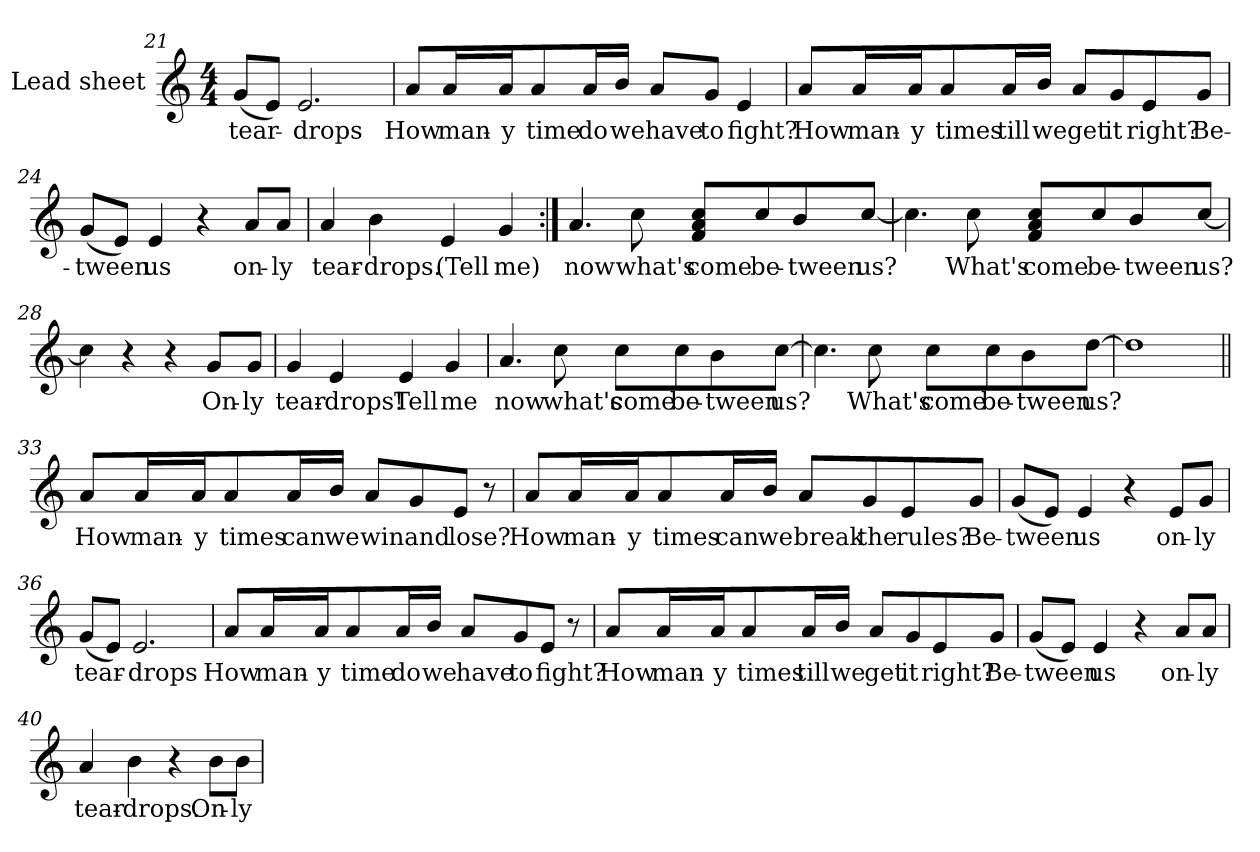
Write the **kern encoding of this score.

**kern	**text
*part1	*part1
*staff1	*staff1
*I"Lead sheet	*
*clefG2	*
*k[]	*
*C:	*
*M4/4	*
=21	=21
!	!LO:LY:b:color=#0000FF
(8gL	tear-
8eJ)	.
!	!LO:LY:b:color=#0000FF
2.e	-drops
!!LO:LB:g=z
=22	=22
!	!LO:LY:b:color=#0000FF
8aL	How
!	!LO:LY:b:color=#0000FF
16aL	man-
!	!LO:LY:b:color=#0000FF
16aJ	-y
!	!LO:LY:b:color=#0000FF
8a	time
!	!LO:LY:b:color=#0000FF
16aL	do
!	!LO:LY:b:color=#0000FF
16bJJ	we
!	!LO:LY:b:color=#0000FF
8aL	have
!	!LO:LY:b:color=#0000FF
8gJ	to
!	!LO:LY:b:color=#0000FF
4e	fight?
=23	=23
!	!LO:LY:b:color=#0000FF
8aL	How
!	!LO:LY:b:color=#0000FF
16aL	man-
!	!LO:LY:b:color=#0000FF
16aJ	-y
!	!LO:LY:b:color=#0000FF
8a	times
!	!LO:LY:b:color=#0000FF
16aL	till
!	!LO:LY:b:color=#0000FF
16bJJ	we
!	!LO:LY:b:color=#0000FF
8aL	get
!	!LO:LY:b:color=#0000FF
8g	it
!	!LO:LY:b:color=#0000FF
8e	right?
!	!LO:LY:b:color=#0000FF
8gJ	Be-
=24	=24
!	!LO:LY:b:color=#0000FF
(8gL	-tween
8eJ)	.
!	!LO:LY:b:color=#0000FF
4e	us
4r	.
!	!LO:LY:b:color=#0000FF
8aL	on-
!	!LO:LY:b:color=#0000FF
8aJ	-ly
=25	=25
!	!LO:LY:b:color=#0000FF
4a	tear-
!	!LO:LY:b:color=#0000FF
4b	-drops.
!	!LO:LY:b:color=#FF0080
4e	(Tell
!	!LO:LY:b:color=#FF0080
4g	me)
!!LO:PB:g=z
=26:|!	=26:|!
!	!LO:LY:b:color=#FF0080
4.a	now
!	!LO:LY:b:color=#FF0080
8cc	what's
!	!LO:LY:b:color=#FF0080
8f 8a 8ccL	come
!	!LO:LY:b:color=#FF0080
8cc	be-
!	!LO:LY:b:color=#FF0080
8b	-tween
!	!LO:LY:b:color=#FF0080
[8ccJ	us?
=27	=27
4.cc]	.
!	!LO:LY:b:color=#FF0080
8cc	What's
!	!LO:LY:b:color=#FF0080
8f 8a 8ccL	come
!	!LO:LY:b:color=#FF0080
8cc	be-
!	!LO:LY:b:color=#FF0080
8b	-tween
!	!LO:LY:b:color=#FF0080
[8ccJ	us?
=28	=28
4cc]	.
4r	.
4r	.
!	!LO:LY:b:color=#FF0080
8gL	On-
!	!LO:LY:b:color=#FF0080
8gJ	-ly
=29	=29
!	!LO:LY:b:color=#FF0080
4g	tear-
!	!LO:LY:b:color=#FF0080
4e	-drops!
!	!LO:LY:b:color=#FF0080
4e	Tell
!	!LO:LY:b:color=#FF0080
4g	me
=30	=30
!	!LO:LY:b:color=#FF0080
4.a	now
!	!LO:LY:b:color=#FF0080
8cc	what's
!	!LO:LY:b:color=#FF0080
8ccL	come
!	!LO:LY:b:color=#FF0080
8cc	be-
!	!LO:LY:b:color=#FF0080
8b	-tween
!	!LO:LY:b:color=#FF0080
[8ccJ	us?
!!LO:LB:g=z
=31	=31
4.cc]	.
!	!LO:LY:b:color=#FF0080
8cc	What's
!	!LO:LY:b:color=#FF0080
8ccL	come
!	!LO:LY:b:color=#FF0080
8cc	be-
!	!LO:LY:b:color=#FF0080
8b	-tween
!	!LO:LY:b:color=#FF0080
[8ddJ	us?
=32	=32
1dd]	.
=33||	=33||
!	!LO:LY:b:color=#0000FF
8aL	How
!	!LO:LY:b:color=#0000FF
16aL	man-
!	!LO:LY:b:color=#0000FF
16aJ	-y
!	!LO:LY:b:color=#0000FF
8a	times
!	!LO:LY:b:color=#0000FF
16aL	can
!	!LO:LY:b:color=#0000FF
16bJJ	we
!	!LO:LY:b:color=#0000FF
8aL	win
!	!LO:LY:b:color=#0000FF
8g	and
!	!LO:LY:b:color=#0000FF
8eJ	lose?
8r	.
=34	=34
!	!LO:LY:b:color=#0000FF
8aL	How
!	!LO:LY:b:color=#0000FF
16aL	man-
!	!LO:LY:b:color=#0000FF
16aJ	-y
!	!LO:LY:b:color=#0000FF
8a	times
!	!LO:LY:b:color=#0000FF
16aL	can
!	!LO:LY:b:color=#0000FF
16bJJ	we
!	!LO:LY:b:color=#0000FF
8aL	break
!	!LO:LY:b:color=#0000FF
8g	the
!	!LO:LY:b:color=#0000FF
8e	rules?
!	!LO:LY:b:color=#0000FF
8gJ	Be-
!!LO:LB:g=z
=35	=35
!	!LO:LY:b:color=#0000FF
(8gL	-tween
8eJ)	.
!	!LO:LY:b:color=#0000FF
4e	us
4r	.
!	!LO:LY:b:color=#0000FF
8eL	on-
!	!LO:LY:b:color=#0000FF
8gJ	-ly
=36	=36
!	!LO:LY:b:color=#0000FF
(8gL	tear-
8eJ)	.
!	!LO:LY:b:color=#0000FF
2.e	-drops
=37	=37
!	!LO:LY:b:color=#0000FF
8aL	How
!	!LO:LY:b:color=#0000FF
16aL	man-
!	!LO:LY:b:color=#0000FF
16aJ	-y
!	!LO:LY:b:color=#0000FF
8a	time
!	!LO:LY:b:color=#0000FF
16aL	do
!	!LO:LY:b:color=#0000FF
16bJJ	we
!	!LO:LY:b:color=#0000FF
8aL	have
!	!LO:LY:b:color=#0000FF
8g	to
!	!LO:LY:b:color=#0000FF
8eJ	fight?
8r	.
=38	=38
!	!LO:LY:b:color=#0000FF
8aL	How
!	!LO:LY:b:color=#0000FF
16aL	man-
!	!LO:LY:b:color=#0000FF
16aJ	-y
!	!LO:LY:b:color=#0000FF
8a	times
!	!LO:LY:b:color=#0000FF
16aL	till
!	!LO:LY:b:color=#0000FF
16bJJ	we
!	!LO:LY:b:color=#0000FF
8aL	get
!	!LO:LY:b:color=#0000FF
8g	it
!	!LO:LY:b:color=#0000FF
8e	right?
!	!LO:LY:b:color=#0000FF
8gJ	Be-
=39	=39
!	!LO:LY:b:color=#0000FF
(8gL	-tween
8eJ)	.
!	!LO:LY:b:color=#0000FF
4e	us
4r	.
!	!LO:LY:b:color=#0000FF
8aL	on-
!	!LO:LY:b:color=#0000FF
8aJ	-ly
!!LO:LB:g=z
=40	=40
!	!LO:LY:b:color=#0000FF
4a	tear-
!	!LO:LY:b:color=#0000FF
4b	-drops.
4r	.
!	!LO:LY:b:color=#0000FF
8bL	On-
!	!LO:LY:b:color=#0000FF
8bJ	-ly
=	=
*-	*-
